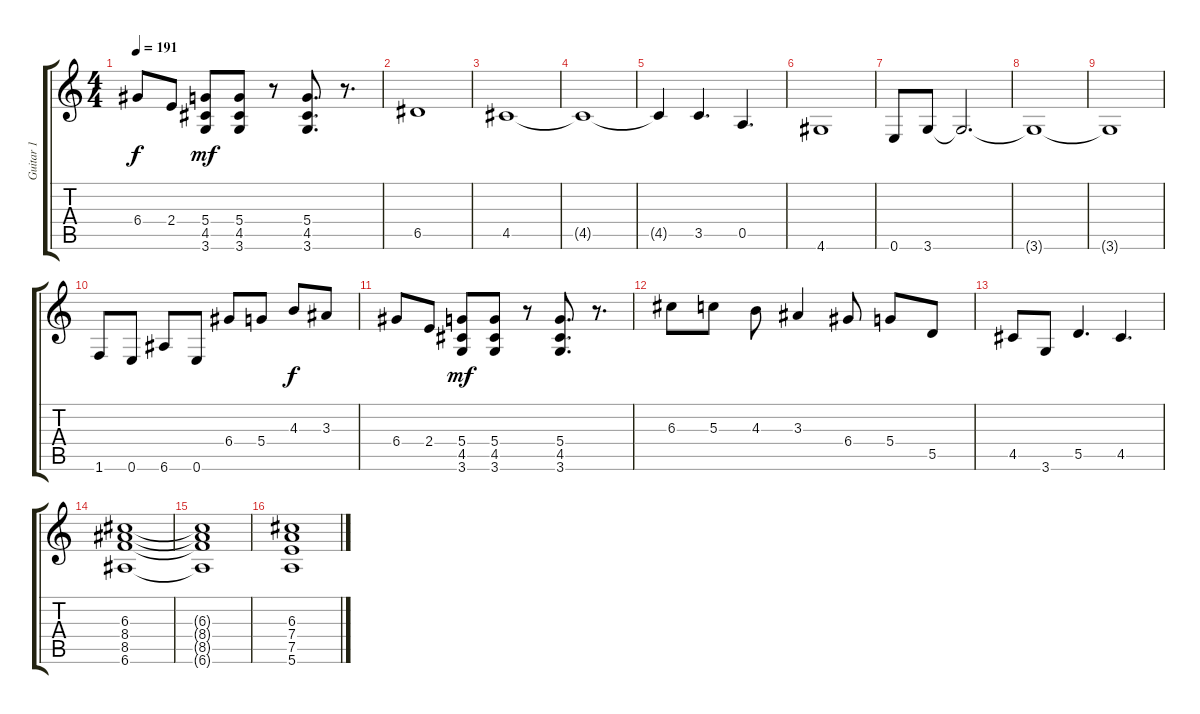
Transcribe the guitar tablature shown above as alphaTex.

\track ("Guitar 1" "Guitar 1") {instrument distortionguitar}
\staff {score tabs}
\tuning (E4 B3 G3 D3 A2 E2) {hide}
\ts (4 4)
\tempo 191
\clef g2
\ks c
6.4.8{dy f} 2.4.8 (5.4 4.5 3.6).8{dy mf} (5.4 4.5 3.6).8 r.8 (5.4 4.5 3.6).8{d} r.8{d} |
6.5.1 |
4.5.1 |
4.5{t}.1 |
4.5{t}.4 3.5.4{d} 0.5.4{d} |
4.6.1 |
0.6.8 3.6.8 3.6{t}.2{d} |
3.6{t}.1 |
3.6{t}.1 |
1.6.8 0.6.8 6.6.8 0.6.8 6.4.8 5.4.8 4.3.8{dy f} 3.3.8 |
6.4.8 2.4.8 (5.4 4.5 3.6).8{dy mf} (5.4 4.5 3.6).8 r.8 (5.4 4.5 3.6).8{d} r.8{d} |
6.3.8 5.3.8 4.3.8 3.3.4 6.4.8 5.4.8 5.5.8 |
4.5.8 3.6.8 5.5.4{d} 4.5.4{d} |
(6.3 8.4 8.5 6.6).1 |
(6.3{t} 8.4{t} 8.5{t} 6.6{t}).1 |
(6.3 7.4 7.5 5.6).1
